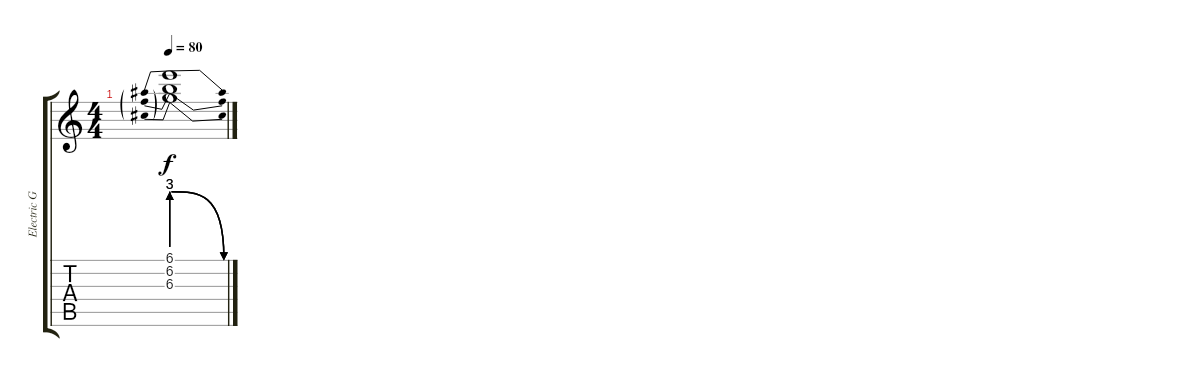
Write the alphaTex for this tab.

\track ("Electric Guitar" "Electric G") {instrument distortionguitar}
\staff {score tabs}
\tuning (E4 B3 G3 D3 A2 E2) {hide}
\ts (4 4)
\tempo 80
\clef g2
\ks c
(6.1{be (prebendrelease 0 12 60 0)} 6.2{be (prebendrelease 0 12 60 0)} 6.3{be (prebendrelease 0 12 60 0)}).1{dy f}
